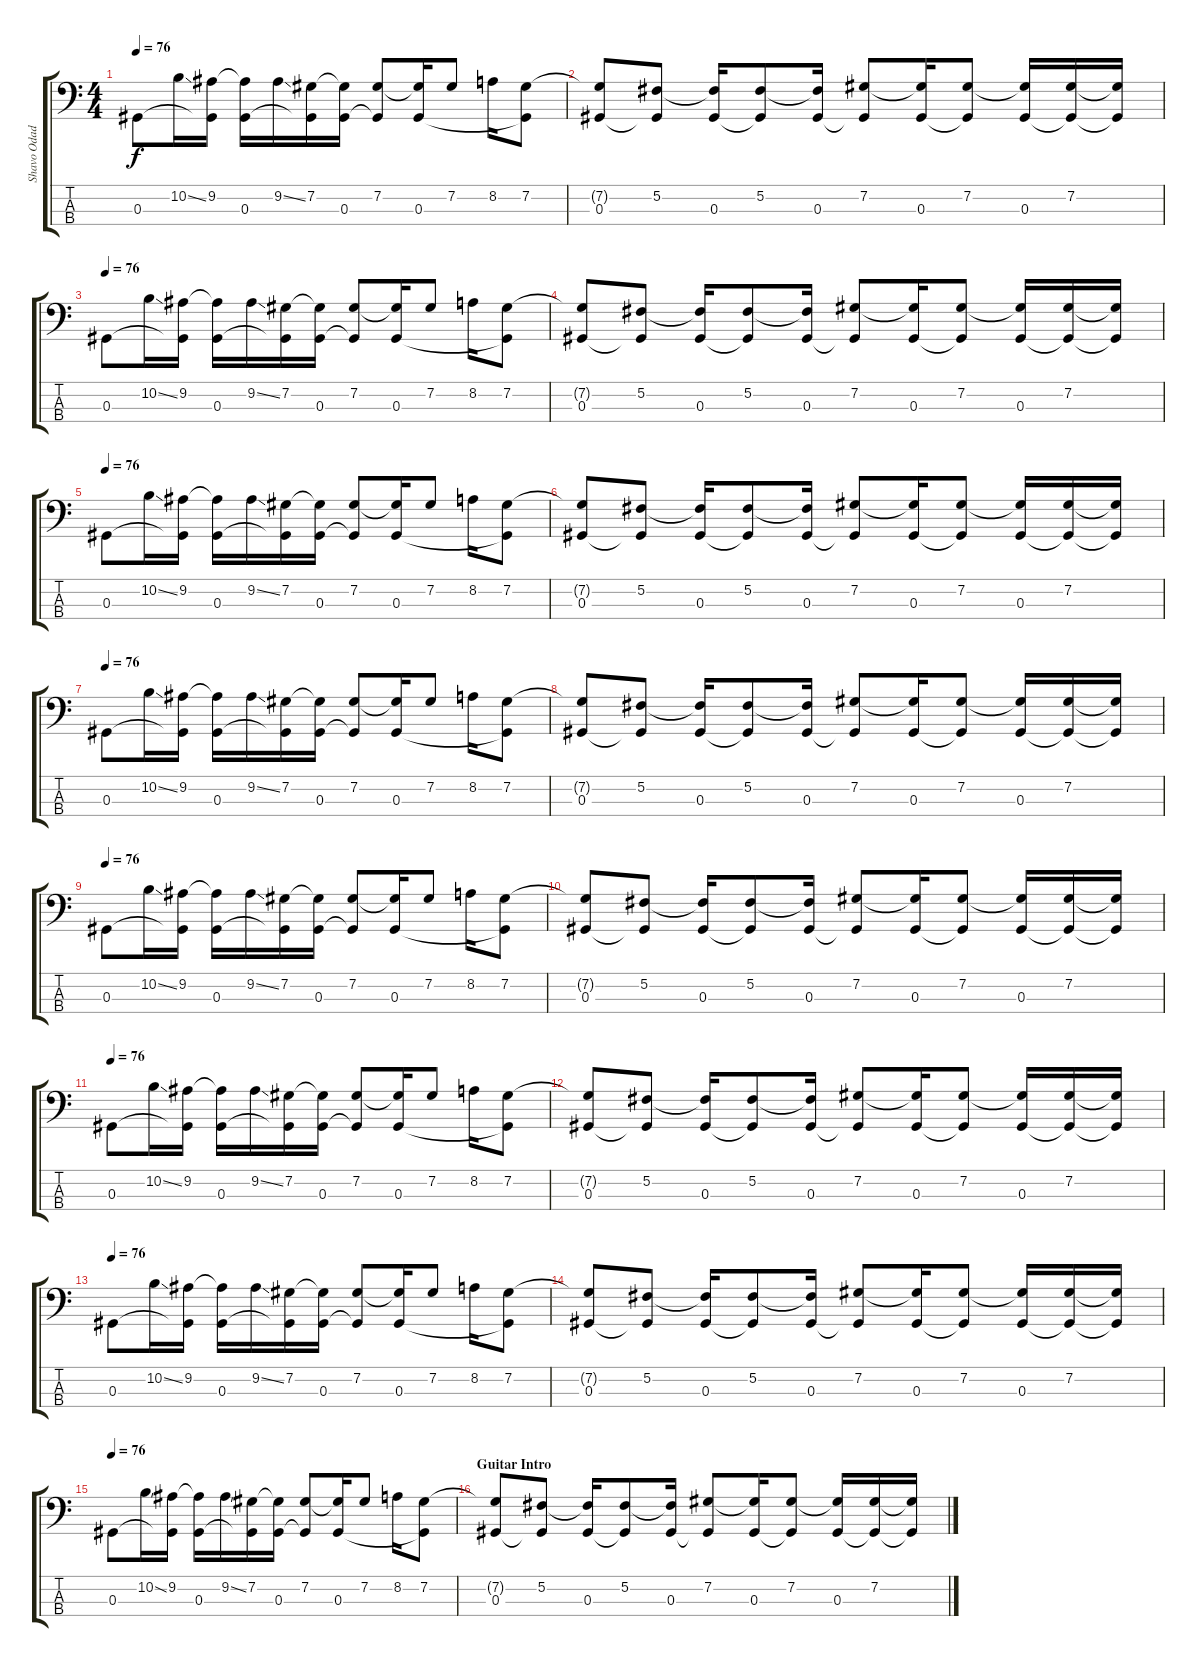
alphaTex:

\track ("Shavo Odadjian" "Shavo Odad") {instrument electricbassfinger}
\staff {score tabs}
\tuning (Gb2 Db2 Ab1 Db1) {hide}
\ts (4 4)
\tempo 76
\clef f4
\ks c
0.3.8{dy f instrument electricbassfinger} 10.2{ss}.16 (9.2 0.3{t}).16 (9.2{t} 0.3).16 9.2{ss}.16 (7.2 0.3{t}).16 (7.2{t} 0.3).16 (7.2 0.3{t}).8 (7.2{t} 0.3).16 7.2.8 8.2.16 (7.2 0.3{t}).8 |
(7.2{t} 0.3).8 (5.2 0.3{t}).8 (5.2{t} 0.3).16 (5.2 0.3{t}).8 (5.2{t} 0.3).16 (7.2 0.3{t}).8 (7.2{t} 0.3).16 (7.2 0.3{t}).8 (7.2{t} 0.3).16 (7.2 0.3{t}).16 (7.2{t} 0.3{t}).16 |
\tempo 76
0.3.8 10.2{ss}.16 (9.2 0.3{t}).16 (9.2{t} 0.3).16 9.2{ss}.16 (7.2 0.3{t}).16 (7.2{t} 0.3).16 (7.2 0.3{t}).8 (7.2{t} 0.3).16 7.2.8 8.2.16 (7.2 0.3{t}).8 |
(7.2{t} 0.3).8 (5.2 0.3{t}).8 (5.2{t} 0.3).16 (5.2 0.3{t}).8 (5.2{t} 0.3).16 (7.2 0.3{t}).8 (7.2{t} 0.3).16 (7.2 0.3{t}).8 (7.2{t} 0.3).16 (7.2 0.3{t}).16 (7.2{t} 0.3{t}).16 |
\tempo 76
0.3.8 10.2{ss}.16 (9.2 0.3{t}).16 (9.2{t} 0.3).16 9.2{ss}.16 (7.2 0.3{t}).16 (7.2{t} 0.3).16 (7.2 0.3{t}).8 (7.2{t} 0.3).16 7.2.8 8.2.16 (7.2 0.3{t}).8 |
(7.2{t} 0.3).8 (5.2 0.3{t}).8 (5.2{t} 0.3).16 (5.2 0.3{t}).8 (5.2{t} 0.3).16 (7.2 0.3{t}).8 (7.2{t} 0.3).16 (7.2 0.3{t}).8 (7.2{t} 0.3).16 (7.2 0.3{t}).16 (7.2{t} 0.3{t}).16 |
\tempo 76
0.3.8 10.2{ss}.16 (9.2 0.3{t}).16 (9.2{t} 0.3).16 9.2{ss}.16 (7.2 0.3{t}).16 (7.2{t} 0.3).16 (7.2 0.3{t}).8 (7.2{t} 0.3).16 7.2.8 8.2.16 (7.2 0.3{t}).8 |
(7.2{t} 0.3).8 (5.2 0.3{t}).8 (5.2{t} 0.3).16 (5.2 0.3{t}).8 (5.2{t} 0.3).16 (7.2 0.3{t}).8 (7.2{t} 0.3).16 (7.2 0.3{t}).8 (7.2{t} 0.3).16 (7.2 0.3{t}).16 (7.2{t} 0.3{t}).16 |
\tempo 76
0.3.8 10.2{ss}.16 (9.2 0.3{t}).16 (9.2{t} 0.3).16 9.2{ss}.16 (7.2 0.3{t}).16 (7.2{t} 0.3).16 (7.2 0.3{t}).8 (7.2{t} 0.3).16 7.2.8 8.2.16 (7.2 0.3{t}).8 |
(7.2{t} 0.3).8 (5.2 0.3{t}).8 (5.2{t} 0.3).16 (5.2 0.3{t}).8 (5.2{t} 0.3).16 (7.2 0.3{t}).8 (7.2{t} 0.3).16 (7.2 0.3{t}).8 (7.2{t} 0.3).16 (7.2 0.3{t}).16 (7.2{t} 0.3{t}).16 |
\tempo 76
0.3.8 10.2{ss}.16 (9.2 0.3{t}).16 (9.2{t} 0.3).16 9.2{ss}.16 (7.2 0.3{t}).16 (7.2{t} 0.3).16 (7.2 0.3{t}).8 (7.2{t} 0.3).16 7.2.8 8.2.16 (7.2 0.3{t}).8 |
(7.2{t} 0.3).8 (5.2 0.3{t}).8 (5.2{t} 0.3).16 (5.2 0.3{t}).8 (5.2{t} 0.3).16 (7.2 0.3{t}).8 (7.2{t} 0.3).16 (7.2 0.3{t}).8 (7.2{t} 0.3).16 (7.2 0.3{t}).16 (7.2{t} 0.3{t}).16 |
\tempo 76
0.3.8 10.2{ss}.16 (9.2 0.3{t}).16 (9.2{t} 0.3).16 9.2{ss}.16 (7.2 0.3{t}).16 (7.2{t} 0.3).16 (7.2 0.3{t}).8 (7.2{t} 0.3).16 7.2.8 8.2.16 (7.2 0.3{t}).8 |
(7.2{t} 0.3).8 (5.2 0.3{t}).8 (5.2{t} 0.3).16 (5.2 0.3{t}).8 (5.2{t} 0.3).16 (7.2 0.3{t}).8 (7.2{t} 0.3).16 (7.2 0.3{t}).8 (7.2{t} 0.3).16 (7.2 0.3{t}).16 (7.2{t} 0.3{t}).16 |
\tempo 76
0.3.8 10.2{ss}.16 (9.2 0.3{t}).16 (9.2{t} 0.3).16 9.2{ss}.16 (7.2 0.3{t}).16 (7.2{t} 0.3).16 (7.2 0.3{t}).8 (7.2{t} 0.3).16 7.2.8 8.2.16 (7.2 0.3{t}).8 |
\section ("" "Guitar Intro")
(7.2{t} 0.3).8 (5.2 0.3{t}).8 (5.2{t} 0.3).16 (5.2 0.3{t}).8 (5.2{t} 0.3).16 (7.2 0.3{t}).8 (7.2{t} 0.3).16 (7.2 0.3{t}).8 (7.2{t} 0.3).16 (7.2 0.3{t}).16 (7.2{t} 0.3{t}).16
